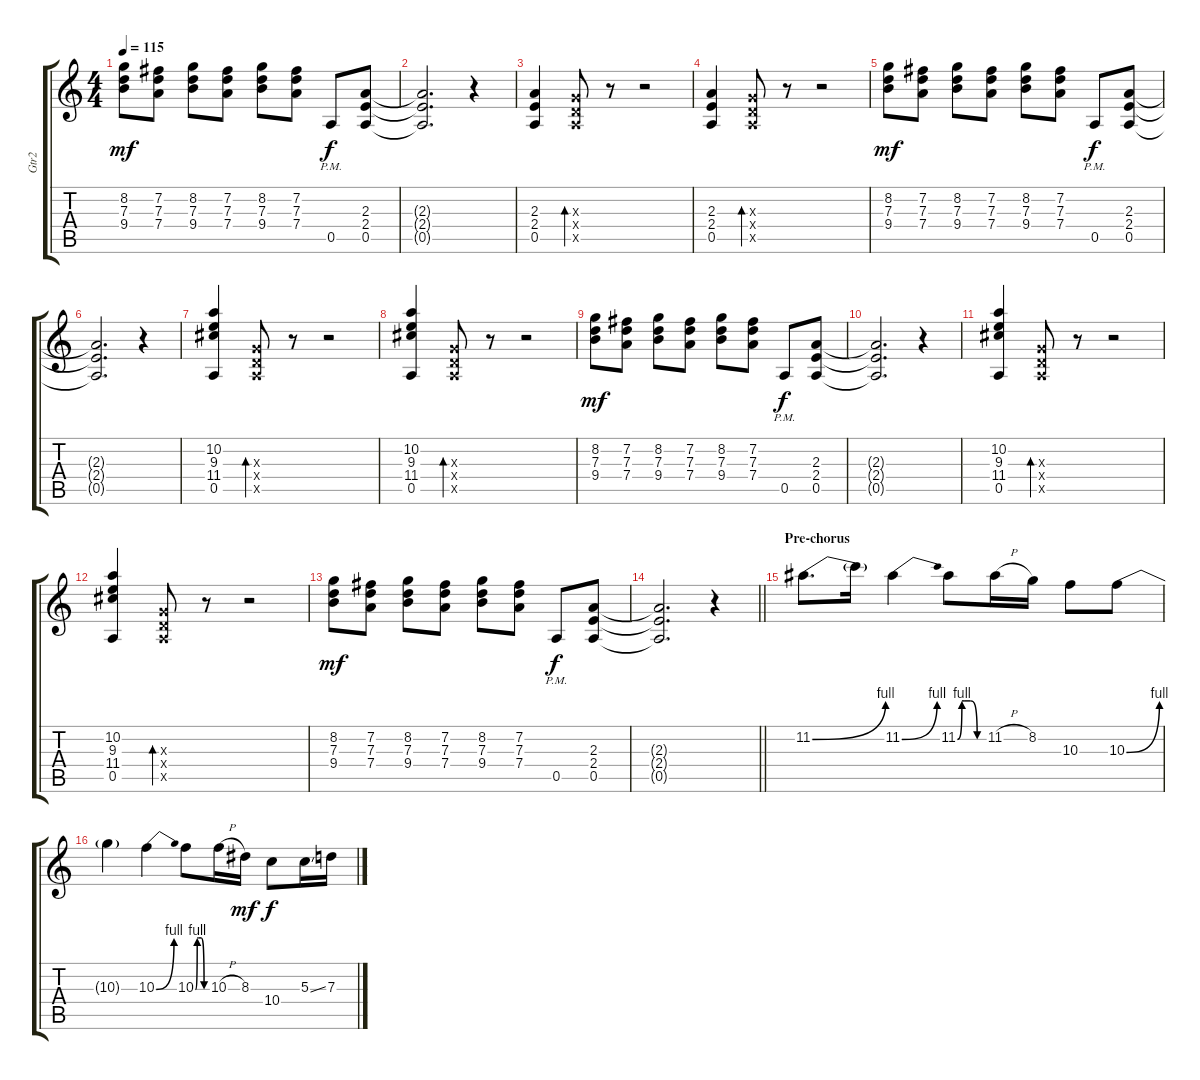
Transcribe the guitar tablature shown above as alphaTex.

\track ("Gtr2" "Gtr2") {instrument distortionguitar}
\staff {score tabs}
\tuning (E4 B3 G3 D3 A2 E2) {hide}
\ts (4 4)
\tempo 115
\clef g2
\ks c
(8.2 7.3 9.4).8{dy mf} (7.2 7.3 7.4).8 (8.2 7.3 9.4).8 (7.2 7.3 7.4).8 (8.2 7.3 9.4).8 (7.2 7.3 7.4).8 0.5{pm}.8{dy f} (2.3 2.4 0.5).8 |
(2.3{t} 2.4{t} 0.5{t}).2{d} r.4 |
(2.3 2.4 0.5).4 (0.3{x} 0.4{x} 0.5{x}).8{bd 240} r.8 r.2 |
(2.3 2.4 0.5).4 (0.3{x} 0.4{x} 0.5{x}).8{bd 240} r.8 r.2 |
(8.2 7.3 9.4).8{dy mf} (7.2 7.3 7.4).8 (8.2 7.3 9.4).8 (7.2 7.3 7.4).8 (8.2 7.3 9.4).8 (7.2 7.3 7.4).8 0.5{pm}.8{dy f} (2.3 2.4 0.5).8 |
(2.3{t} 2.4{t} 0.5{t}).2{d} r.4 |
(10.2 9.3 11.4 0.5).4 (0.3{x} 0.4{x} 0.5{x}).8{bd 240} r.8 r.2 |
(10.2 9.3 11.4 0.5).4 (0.3{x} 0.4{x} 0.5{x}).8{bd 240} r.8 r.2 |
(8.2 7.3 9.4).8{dy mf} (7.2 7.3 7.4).8 (8.2 7.3 9.4).8 (7.2 7.3 7.4).8 (8.2 7.3 9.4).8 (7.2 7.3 7.4).8 0.5{pm}.8{dy f} (2.3 2.4 0.5).8 |
(2.3{t} 2.4{t} 0.5{t}).2{d} r.4 |
(10.2 9.3 11.4 0.5).4 (0.3{x} 0.4{x} 0.5{x}).8{bd 240} r.8 r.2 |
(10.2 9.3 11.4 0.5).4 (0.3{x} 0.4{x} 0.5{x}).8{bd 240} r.8 r.2 |
(8.2 7.3 9.4).8{dy mf} (7.2 7.3 7.4).8 (8.2 7.3 9.4).8 (7.2 7.3 7.4).8 (8.2 7.3 9.4).8 (7.2 7.3 7.4).8 0.5{pm}.8{dy f} (2.3 2.4 0.5).8 |
\barLineRight lightlight
(2.3{t} 2.4{t} 0.5{t}).2{d} r.4 |
\section ("" "Pre-chorus")
11.2{be (bend 0 0 60 4)}.8{d} 11.2{t}.16 11.2{be (bend 0 0 60 4)}.4 11.2{be (custom 0 0 10 4 15 4 30 4 45 0 60 0)}.8 11.2{h}.16 8.2.16 10.3.8 10.3{be (bend 0 0 60 4)}.8 |
10.3{t}.4 10.3{be (bend 0 0 60 4)}.4 10.3{be (custom 0 0 9 4 15 4 30 4 45 0 60 0)}.8 10.3{h}.16 8.3.16{dy mf} 10.4.8{dy f} 5.3{ss}.16 7.3.16
